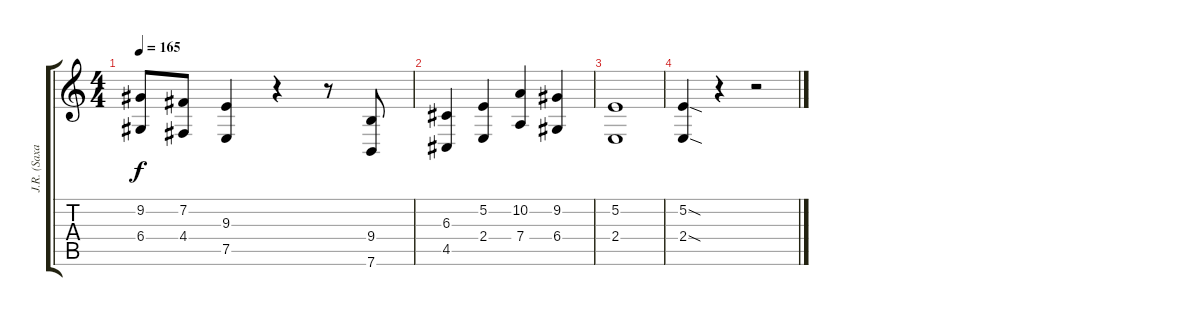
\track ("J.R. (Saxaphone)" "J.R. (Saxa") {instrument trumpet}
\staff {score tabs}
\tuning (E4 B3 G3 D3 A2 E2) {hide}
\ts (4 4)
\tempo 165
\clef g2
\ks c
(9.2 6.4).8{dy f} (7.2 4.4).8 (9.3 7.5).4 r.4 r.8 (9.4 7.6).8 |
(6.3 4.5).4 (5.2 2.4).4 (10.2 7.4).4 (9.2 6.4).4 |
(5.2 2.4).1 |
(5.2{sod} 2.4{sod}).4 r.4 r.2
